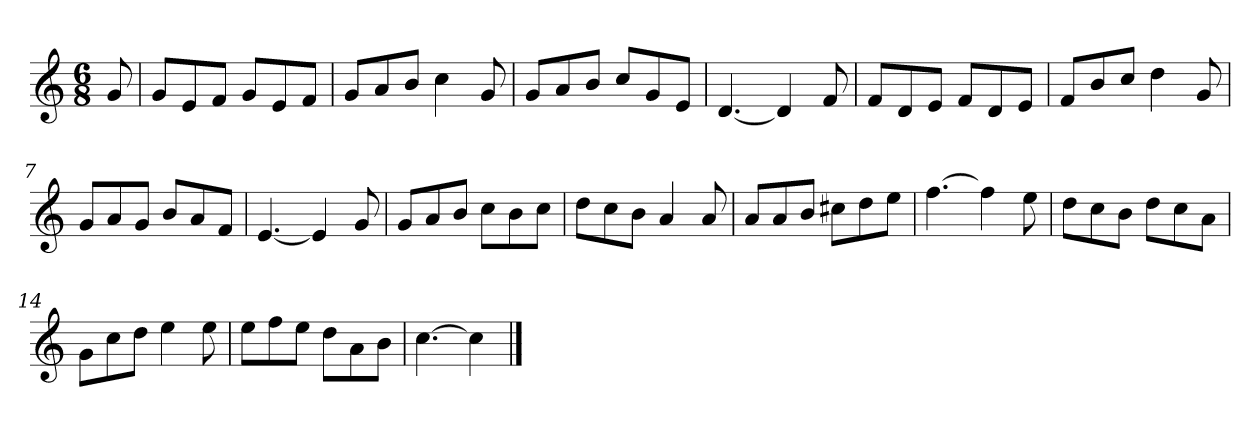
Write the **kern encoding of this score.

**kern
*part1
*staff1
*k[]
*M6/8
*MM120
=
8g
=1
8gL
8e
8fJ
8gL
8e
8fJ
=2
8gL
8a
8bJ
4cc
8g
=3
8gL
8a
8bJ
8ccL
8g
8eJ
=4
[4.d
4d]
8f
=5
8fL
8d
8eJ
8fL
8d
8eJ
=6
8fL
8b
8ccJ
4dd
8g
=7
8gL
8a
8gJ
8bL
8a
8fJ
=8
[4.e
4e]
8g
=9
8gL
8a
8bJ
8ccL
8b
8ccJ
=10
8ddL
8cc
8bJ
4a
8a
=11
8aL
8a
8bJ
8cc#XL
8dd
8eeJ
=12
[4.ff
4ff]
8ee
=13
8ddL
8cc
8bJ
8ddL
8cc
8aJ
=14
8gL
8cc
8ddJ
4ee
8ee
=15
8eeL
8ff
8eeJ
8ddL
8a
8bJ
=16
[4.cc
4cc]
==
*-
